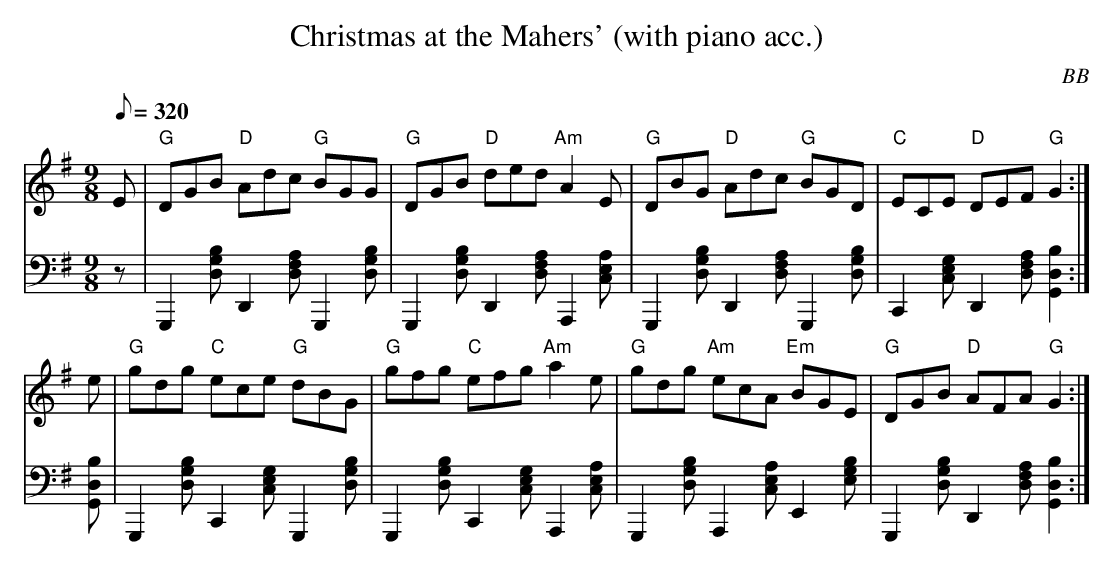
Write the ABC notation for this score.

X:1
T: Christmas at the Mahers' (with piano acc.)
C: BB
Q: 1/8=320
M: 9/8
L: 1/8
V: 1 program 1 73 %flute
V: 2 volume=70 clef=bass m=D program 1 01
K: G
[V:1] E|"G"DGB "D"Adc "G"BGG|"G"DGB "D"ded "Am"A2 E|"G"DBG "D"Adc "G"BGD|\
"C"ECE "D"DEF "G"G2 :|
[V:2] z|G,,2[GDB]D,2[AFD]G,,2[GDB]|G,,2[GDB]D,2[AFD]A,,2[AEC]|\
G,,2[GDB]D,2[AFD]G,,2[GDB]|C,2[CGE]D,2[AFD][G,2D2B2]:|
[V:1] e|"G"gdg "C"ece "G"dBG|"G"gfg "C"efg "Am"a2 e|"G"gdg "Am"ecA "Em"BGE|\
"G"DGB "D"AFA "G"G2 :|
[V:2] [G,DB]|G,,2[GDB]C,2[CGE]G,,2[GDB]|G,,2[GDB]C,2[CGE]A,,2[AEC]|\
G,,2[GDB]A,,2[AEC]E,2[EBG]|G,,2[GDB]D,2[AFD][G,2D2B2]:|
